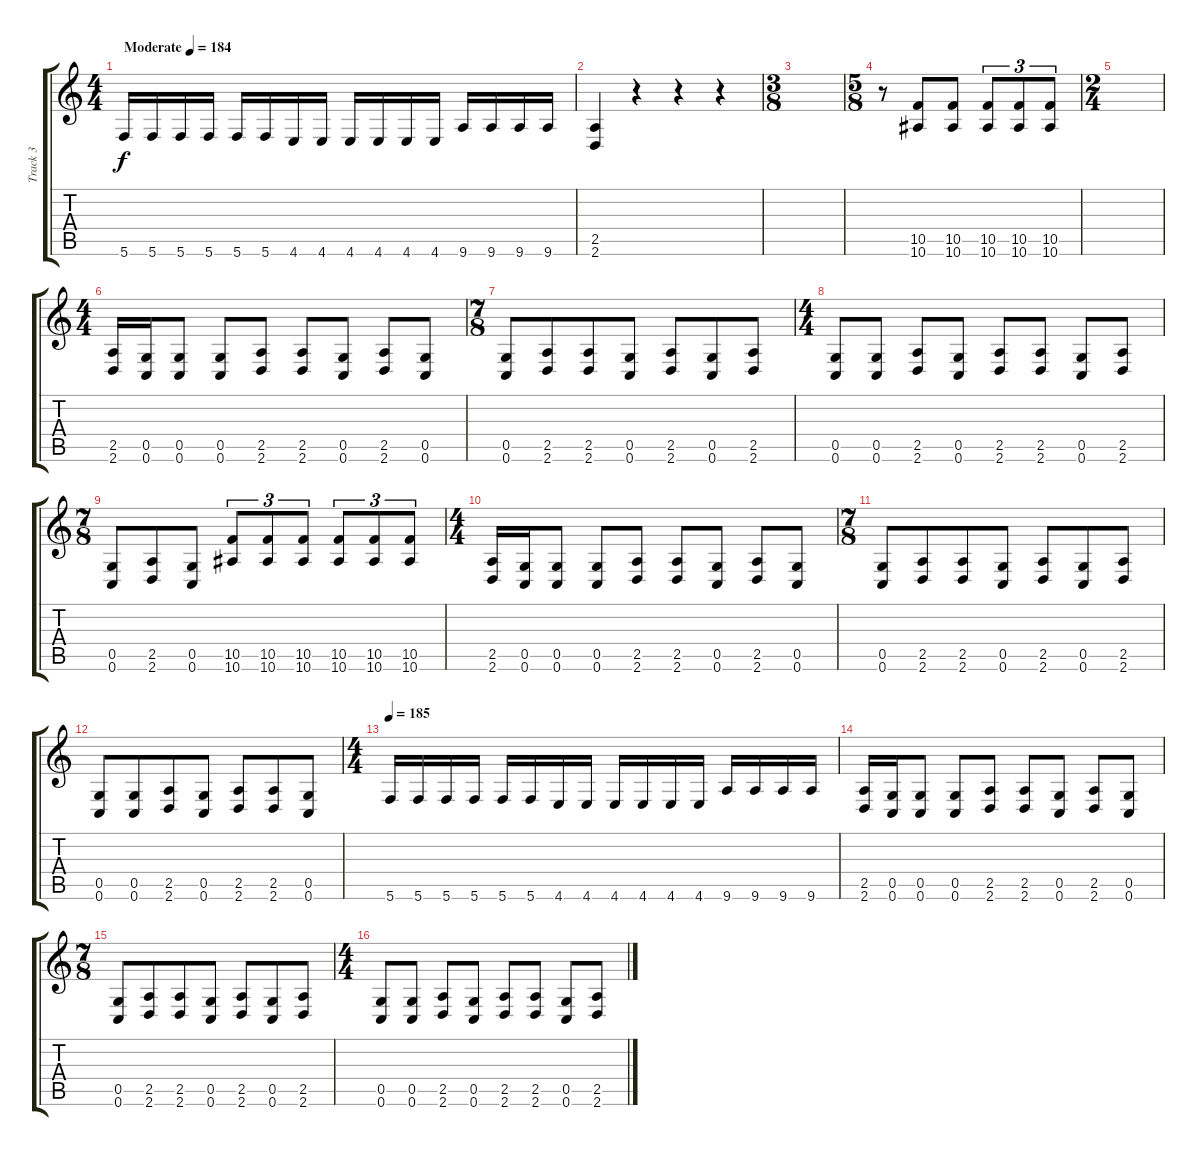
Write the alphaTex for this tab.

\track ("Track 3" "Track 3") {instrument distortionguitar}
\staff {score tabs}
\tuning (D4 A3 F3 C3 G2 C2) {hide}
\ts (4 4)
\tempo (184 "Moderate")
\clef g2
\ks c
5.6.16{dy f instrument distortionguitar} 5.6.16 5.6.16 5.6.16 5.6.16 5.6.16 4.6.16 4.6.16 4.6.16 4.6.16 4.6.16 4.6.16 9.6.16 9.6.16 9.6.16 9.6.16 |
(2.5 2.6).4 r.4 r.4 r.4 |
\ts (3 8)
|
\ts (5 8)
r.8 (10.5 10.6).8 (10.5 10.6).8 (10.5 10.6).8{tu (3 2)} (10.5 10.6).8{tu (3 2)} (10.5 10.6).8{tu (3 2)} |
\ts (2 4)
|
\ts (4 4)
(2.5 2.6).16 (0.5 0.6).16 (0.5 0.6).8 (0.5 0.6).8 (2.5 2.6).8 (2.5 2.6).8 (0.5 0.6).8 (2.5 2.6).8 (0.5 0.6).8 |
\ts (7 8)
(0.5 0.6).8 (2.5 2.6).8 (2.5 2.6).8 (0.5 0.6).8 (2.5 2.6).8 (0.5 0.6).8 (2.5 2.6).8 |
\ts (4 4)
(0.5 0.6).8 (0.5 0.6).8 (2.5 2.6).8 (0.5 0.6).8 (2.5 2.6).8 (2.5 2.6).8 (0.5 0.6).8 (2.5 2.6).8 |
\ts (7 8)
(0.5 0.6).8 (2.5 2.6).8 (0.5 0.6).8 (10.5 10.6).8{tu (3 2)} (10.5 10.6).8{tu (3 2)} (10.5 10.6).8{tu (3 2)} (10.5 10.6).8{tu (3 2)} (10.5 10.6).8{tu (3 2)} (10.5 10.6).8{tu (3 2)} |
\ts (4 4)
(2.5 2.6).16 (0.5 0.6).16 (0.5 0.6).8 (0.5 0.6).8 (2.5 2.6).8 (2.5 2.6).8 (0.5 0.6).8 (2.5 2.6).8 (0.5 0.6).8 |
\ts (7 8)
(0.5 0.6).8 (2.5 2.6).8 (2.5 2.6).8 (0.5 0.6).8 (2.5 2.6).8 (0.5 0.6).8 (2.5 2.6).8 |
(0.5 0.6).8 (0.5 0.6).8 (2.5 2.6).8 (0.5 0.6).8 (2.5 2.6).8 (2.5 2.6).8 (0.5 0.6).8 |
\ts (4 4)
\tempo 185
5.6.16 5.6.16 5.6.16 5.6.16 5.6.16 5.6.16 4.6.16 4.6.16 4.6.16 4.6.16 4.6.16 4.6.16 9.6.16 9.6.16 9.6.16 9.6.16 |
(2.5 2.6).16 (0.5 0.6).16 (0.5 0.6).8 (0.5 0.6).8 (2.5 2.6).8 (2.5 2.6).8 (0.5 0.6).8 (2.5 2.6).8 (0.5 0.6).8 |
\ts (7 8)
(0.5 0.6).8 (2.5 2.6).8 (2.5 2.6).8 (0.5 0.6).8 (2.5 2.6).8 (0.5 0.6).8 (2.5 2.6).8 |
\ts (4 4)
(0.5 0.6).8 (0.5 0.6).8 (2.5 2.6).8 (0.5 0.6).8 (2.5 2.6).8 (2.5 2.6).8 (0.5 0.6).8 (2.5 2.6).8
